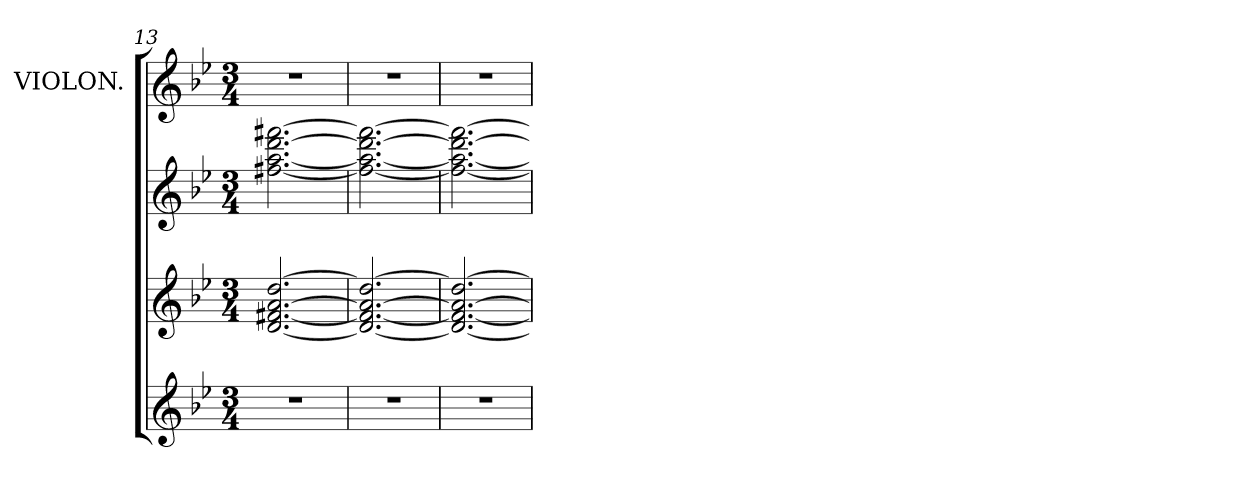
**kern	**kern	**kern	**kern
*part3	*part2	*part2	*part1
*staff4	*staff3	*staff2	*staff1
*	*	*	*I"VIOLON.
*clefG2	*clefG2	*clefG2	*clefG2
*k[b-e-]	*k[b-e-]	*k[b-e-]	*k[b-e-]
*B-:	*B-:	*B-:	*B-:
*M3/4	*M3/4	*M3/4	*M3/4
=13	=13	=13	=13
!LO:N:vis=1	!	!	!LO:N:vis=1
2.r	[<2.d/ [<2.f#X/ [>2.a/ [>2.dd/	[<2.ff#X\ [<2.aa\ [>2.ddd\ [>2.fff#X\	2.r
=14	=14	=14	=14
!LO:N:vis=1	!	!	!LO:N:vis=1
2.r	2.d/_ 2.f#/_ 2.a/_ 2.dd/_	2.ff#\_ 2.aa\_ 2.ddd\_ 2.fff#\_	2.r
=15	=15	=15	=15
!LO:N:vis=1	!	!	!LO:N:vis=1
2.r	2.d/_ 2.f#/_ 2.a/_ 2.dd/_	2.ff#\_ 2.aa\_ 2.ddd\_ 2.fff#\_	2.r
=	=	=	=
*-	*-	*-	*-
